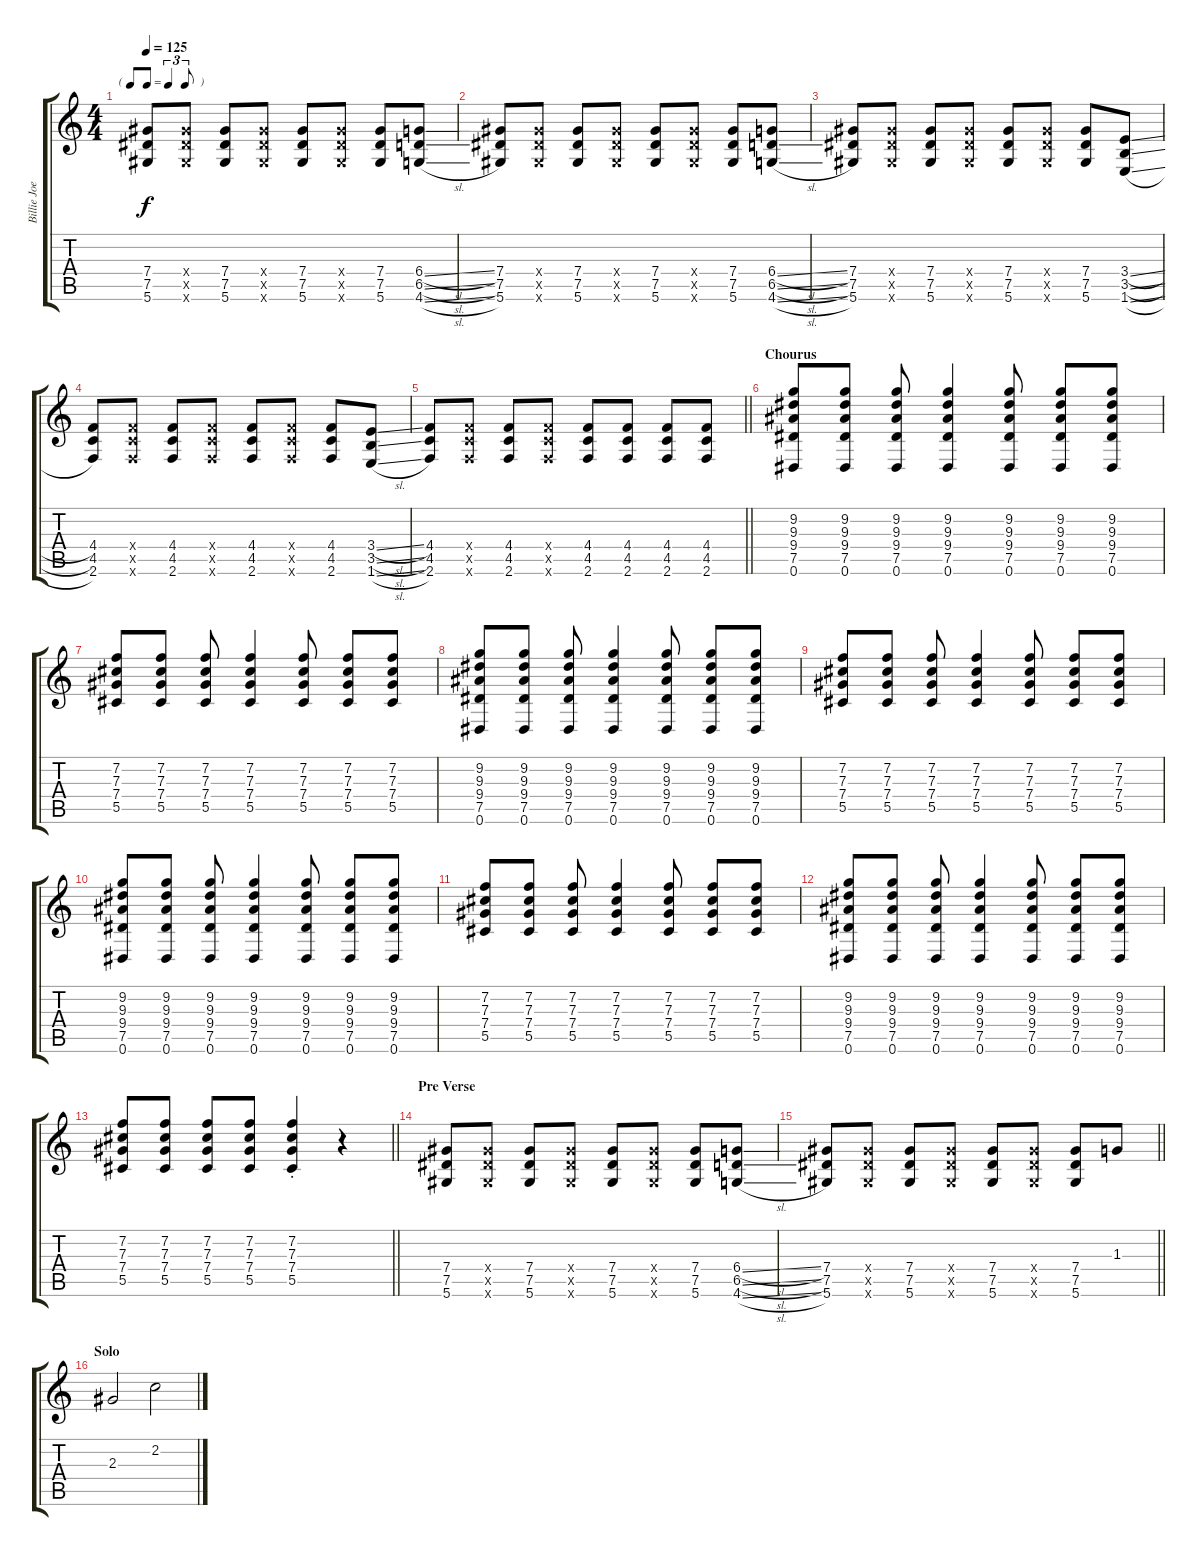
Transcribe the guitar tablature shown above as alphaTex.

\track ("Billie Joe" "Billie Joe") {instrument distortionguitar}
\staff {score tabs}
\tuning (Eb4 Bb3 Gb3 Db3 Ab2 Eb2) {hide}
\ts (4 4)
\tf triplet8th
\tempo 125
\clef g2
\ks c
(7.4 7.5 5.6).8{dy f} (7.4{x} 7.5{x} 5.6{x}).8 (7.4 7.5 5.6).8 (7.4{x} 7.5{x} 5.6{x}).8 (7.4 7.5 5.6).8 (7.4{x} 7.5{x} 5.6{x}).8 (7.4 7.5 5.6).8 (6.4{sl} 6.5{sl} 4.6{sl}).8 |
(7.4 7.5 5.6).8 (7.4{x} 7.5{x} 5.6{x}).8 (7.4 7.5 5.6).8 (7.4{x} 7.5{x} 5.6{x}).8 (7.4 7.5 5.6).8 (7.4{x} 7.5{x} 5.6{x}).8 (7.4 7.5 5.6).8 (6.4{sl} 6.5{sl} 4.6{sl}).8 |
(7.4 7.5 5.6).8 (7.4{x} 7.5{x} 5.6{x}).8 (7.4 7.5 5.6).8 (7.4{x} 7.5{x} 5.6{x}).8 (7.4 7.5 5.6).8 (7.4{x} 7.5{x} 5.6{x}).8 (7.4 7.5 5.6).8 (3.4{sl} 3.5{sl} 1.6{sl}).8 |
(4.4 4.5 2.6).8 (4.4{x} 4.5{x} 2.6{x}).8 (4.4 4.5 2.6).8 (4.4{x} 4.5{x} 2.6{x}).8 (4.4 4.5 2.6).8 (4.4{x} 4.5{x} 2.6{x}).8 (4.4 4.5 2.6).8 (3.4{sl} 3.5{sl} 1.6{sl}).8 |
\barLineRight lightlight
(4.4 4.5 2.6).8 (4.4{x} 4.5{x} 2.6{x}).8 (4.4 4.5 2.6).8 (4.4{x} 4.5{x} 2.6{x}).8 (4.4 4.5 2.6).8 (4.4 4.5 2.6).8 (4.4 4.5 2.6).8 (4.4 4.5 2.6).8 |
\section ("" "Chourus")
(9.2 9.3 9.4 7.5 0.6).8 (9.2 9.3 9.4 7.5 0.6).8 (9.2 9.3 9.4 7.5 0.6).8 (9.2 9.3 9.4 7.5 0.6).4 (9.2 9.3 9.4 7.5 0.6).8 (9.2 9.3 9.4 7.5 0.6).8 (9.2 9.3 9.4 7.5 0.6).8 |
(7.2 7.3 7.4 5.5).8 (7.2 7.3 7.4 5.5).8 (7.2 7.3 7.4 5.5).8 (7.2 7.3 7.4 5.5).4 (7.2 7.3 7.4 5.5).8 (7.2 7.3 7.4 5.5).8 (7.2 7.3 7.4 5.5).8 |
(9.2 9.3 9.4 7.5 0.6).8 (9.2 9.3 9.4 7.5 0.6).8 (9.2 9.3 9.4 7.5 0.6).8 (9.2 9.3 9.4 7.5 0.6).4 (9.2 9.3 9.4 7.5 0.6).8 (9.2 9.3 9.4 7.5 0.6).8 (9.2 9.3 9.4 7.5 0.6).8 |
(7.2 7.3 7.4 5.5).8 (7.2 7.3 7.4 5.5).8 (7.2 7.3 7.4 5.5).8 (7.2 7.3 7.4 5.5).4 (7.2 7.3 7.4 5.5).8 (7.2 7.3 7.4 5.5).8 (7.2 7.3 7.4 5.5).8 |
(9.2 9.3 9.4 7.5 0.6).8 (9.2 9.3 9.4 7.5 0.6).8 (9.2 9.3 9.4 7.5 0.6).8 (9.2 9.3 9.4 7.5 0.6).4 (9.2 9.3 9.4 7.5 0.6).8 (9.2 9.3 9.4 7.5 0.6).8 (9.2 9.3 9.4 7.5 0.6).8 |
(7.2 7.3 7.4 5.5).8 (7.2 7.3 7.4 5.5).8 (7.2 7.3 7.4 5.5).8 (7.2 7.3 7.4 5.5).4 (7.2 7.3 7.4 5.5).8 (7.2 7.3 7.4 5.5).8 (7.2 7.3 7.4 5.5).8 |
(9.2 9.3 9.4 7.5 0.6).8 (9.2 9.3 9.4 7.5 0.6).8 (9.2 9.3 9.4 7.5 0.6).8 (9.2 9.3 9.4 7.5 0.6).4 (9.2 9.3 9.4 7.5 0.6).8 (9.2 9.3 9.4 7.5 0.6).8 (9.2 9.3 9.4 7.5 0.6).8 |
\barLineRight lightlight
(7.2 7.3 7.4 5.5).8 (7.2 7.3 7.4 5.5).8 (7.2 7.3 7.4 5.5).8 (7.2 7.3 7.4 5.5).8 (7.2{st} 7.3{st} 7.4{st} 5.5{st}).4 r.4 |
\section ("" "Pre Verse")
(7.4 7.5 5.6).8 (7.4{x} 7.5{x} 5.6{x}).8 (7.4 7.5 5.6).8 (7.4{x} 7.5{x} 5.6{x}).8 (7.4 7.5 5.6).8 (7.4{x} 7.5{x} 5.6{x}).8 (7.4 7.5 5.6).8 (6.4{sl} 6.5{sl} 4.6{sl}).8 |
\barLineRight lightlight
(7.4 7.5 5.6).8 (7.4{x} 7.5{x} 5.6{x}).8 (7.4 7.5 5.6).8 (7.4{x} 7.5{x} 5.6{x}).8 (7.4 7.5 5.6).8 (7.4{x} 7.5{x} 5.6{x}).8 (7.4 7.5 5.6).8 1.3.8 |
\section ("" "Solo")
2.3.2 2.2.2
